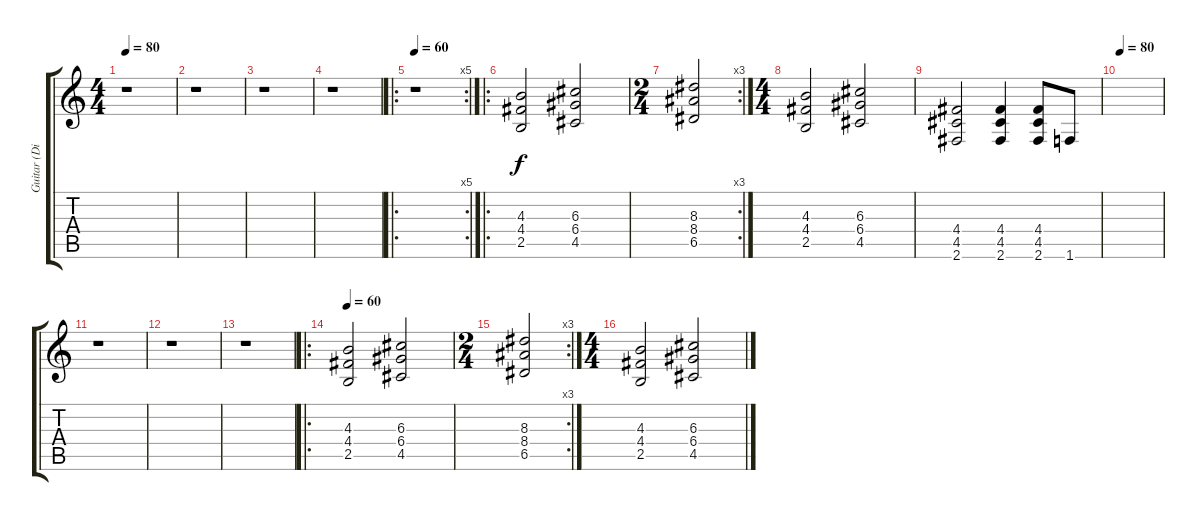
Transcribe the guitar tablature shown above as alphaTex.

\track ("Guitar (Distortion)" "Guitar (Di") {instrument distortionguitar}
\staff {score tabs}
\tuning (E4 B3 G3 D3 A2 E2) {hide}
\ts (4 4)
\tempo 80
\clef g2
\ks c
r.1{dy f instrument distortionguitar} |
r.1 |
r.1 |
r.1 |
\ro
\rc 5
\tempo 60
r.1 |
\ro
(4.3 4.4 2.5).2 (6.3 6.4 4.5).2 |
\rc 3
\ts (2 4)
(8.3 8.4 6.5).2 |
\ts (4 4)
(4.3 4.4 2.5).2 (6.3 6.4 4.5).2 |
(4.4 4.5 2.6).2 (4.4 4.5 2.6).4 (4.4 4.5 2.6).8 1.6.8 |
\tempo 80
|
r.1 |
r.1 |
r.1 |
\ro
\tempo 60
(4.3 4.4 2.5).2 (6.3 6.4 4.5).2 |
\rc 3
\ts (2 4)
(8.3 8.4 6.5).2 |
\ts (4 4)
(4.3 4.4 2.5).2 (6.3 6.4 4.5).2
